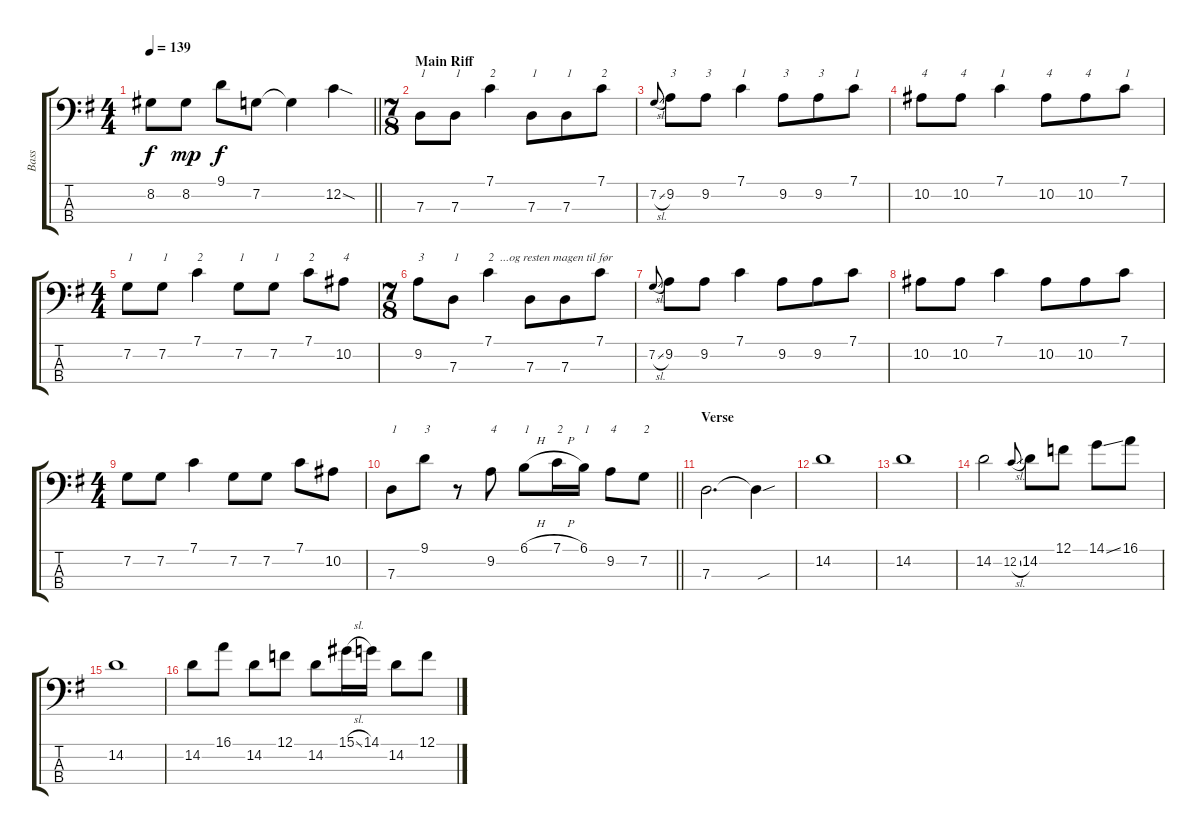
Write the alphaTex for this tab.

\track ("Bass" "Bass") {instrument electricbasspick}
\staff {score tabs}
\tuning (F2 C2 G1 D1) {hide}
\ts (4 4)
\tempo 139
\clef f4
\barLineRight lightlight
\ks eminor
8.2{t}.8{dy f} 8.2.8{dy mp} 9.1.8{dy f} 7.2.8 7.2{t}.4 12.2{sod}.4 |
\ts (7 8)
\section ("" "Main Riff")
7.3.8{txt "1" beam merge} 7.3.8{txt "1"} 7.1.4{txt "2"} 7.3.8{txt "1" beam merge} 7.3.8{txt "1"} 7.1.8{txt "2"} |
7.2{sl}.8{gr onbeat} 9.2.8{txt "3" beam merge} 9.2.8{txt "3"} 7.1.4{txt "1"} 9.2.8{txt "3" beam merge} 9.2.8{txt "3"} 7.1.8{txt "1"} |
10.2.8{txt "4" beam merge} 10.2.8{txt "4"} 7.1.4{txt "1"} 10.2.8{txt "4" beam merge} 10.2.8{txt "4"} 7.1.8{txt "1"} |
\ts (4 4)
7.2.8{txt "1"} 7.2.8{txt "1"} 7.1.4{txt "2"} 7.2.8{txt "1"} 7.2.8{txt "1"} 7.1.8{txt "2"} 10.2.8{txt "4"} |
\ts (7 8)
9.2.8{txt "3" beam merge} 7.3.8{txt "1"} 7.1.4{txt "2  ...og resten magen til før"} 7.3.8{beam merge} 7.3.8{beam merge} 7.1.8 |
7.2{sl}.8{gr onbeat} 9.2.8{beam merge} 9.2.8 7.1.4 9.2.8{beam merge} 9.2.8{beam merge} 7.1.8 |
10.2.8{beam merge} 10.2.8 7.1.4 10.2.8{beam merge} 10.2.8{beam merge} 7.1.8 |
\ts (4 4)
7.2.8 7.2.8 7.1.4 7.2.8 7.2.8 7.1.8 10.2.8 |
\barLineRight lightlight
7.3.8{txt "1"} 9.1.8{txt "3"} r.8 9.2.8{txt "4"} 6.1{h}.8{txt "1"} 7.1{h}.16{txt "2"} 6.1.16{txt "1"} 9.2.8{txt "4"} 7.2.8{txt "2"} |
\section ("" "Verse")
7.3.2{d} 7.3{sou t}.4 |
14.2.1 |
14.2.1 |
14.2.2 12.2{sl}.8{gr onbeat} 14.2.8 12.1.8 14.1{ss}.8 16.1.8 |
14.2.1 |
14.2.8 16.1.8 14.2.8 12.1.8 14.2.8 15.1{sl}.16 14.1.16 14.2.8 12.1.8
